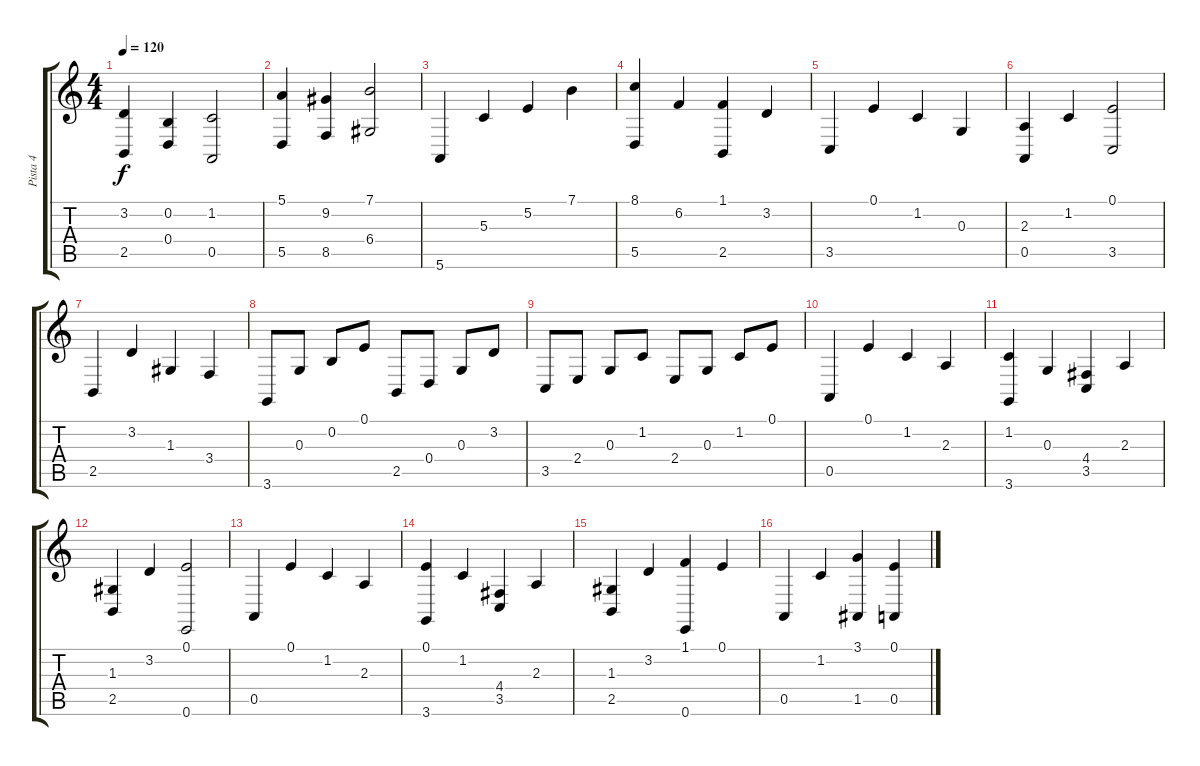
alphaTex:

\track ("Pista 4" "Pista 4") {instrument orchestralharp}
\staff {score tabs}
\tuning (E4 B3 G3 D3 A2 E2) {hide}
\ts (4 4)
\tempo 120
\clef g2
\ks c
(3.2 2.5).4{dy f} (0.2 0.4).4 (1.2 0.5).2 |
(5.1 5.5).4 (9.2 8.5).4 (7.1 6.4).2 |
5.6.4 5.3.4 5.2.4 7.1.4 |
(8.1 5.5).4 6.2.4 (1.1 2.5).4 3.2.4 |
3.5.4 0.1.4 1.2.4 0.3.4 |
(2.3 0.5).4 1.2.4 (0.1 3.5).2 |
2.5.4 3.2.4 1.3.4 3.4.4 |
3.6.8 0.3.8 0.2.8 0.1.8 2.5.8 0.4.8 0.3.8 3.2.8 |
3.5.8 2.4.8 0.3.8 1.2.8 2.4.8 0.3.8 1.2.8 0.1.8 |
0.5.4 0.1.4 1.2.4 2.3.4 |
(1.2 3.6).4 0.3.4 (4.4 3.5).4 2.3.4 |
(1.3 2.5).4 3.2.4 (0.1 0.6).2 |
0.5.4 0.1.4 1.2.4 2.3.4 |
(0.1 3.6).4 1.2.4 (4.4 3.5).4 2.3.4 |
(1.3 2.5).4 3.2.4 (1.1 0.6).4 0.1.4 |
0.5.4 1.2.4 (3.1 1.5).4 (0.1 0.5).4
